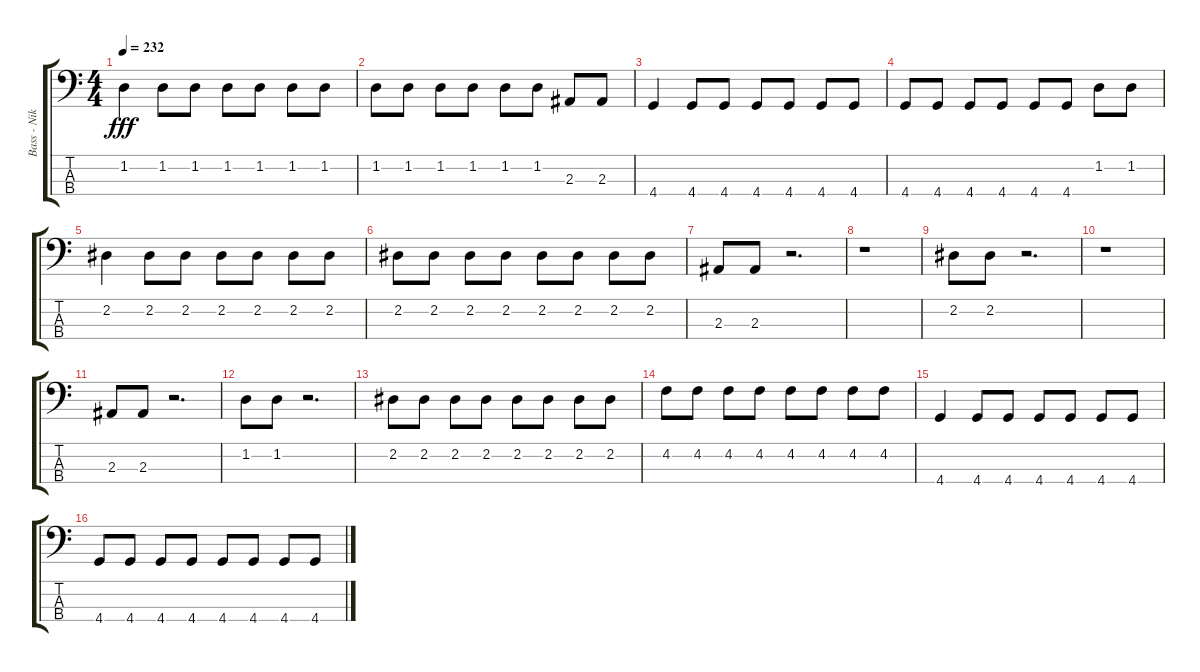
\track ("Bass - Nikola" "Bass - Nik") {instrument electricbassfinger}
\staff {score tabs}
\tuning (Gb2 Db2 Ab1 Eb1) {hide}
\ts (4 4)
\tempo 232
\clef f4
\ks c
1.2.4{dy fff} 1.2.8 1.2.8 1.2.8 1.2.8 1.2.8 1.2.8 |
1.2.8 1.2.8 1.2.8 1.2.8 1.2.8 1.2.8 2.3.8 2.3.8 |
4.4.4 4.4.8 4.4.8 4.4.8 4.4.8 4.4.8 4.4.8 |
4.4.8 4.4.8 4.4.8 4.4.8 4.4.8 4.4.8 1.2.8 1.2.8 |
2.2.4 2.2.8 2.2.8 2.2.8 2.2.8 2.2.8 2.2.8 |
2.2.8 2.2.8 2.2.8 2.2.8 2.2.8 2.2.8 2.2.8 2.2.8 |
2.3.8 2.3.8 r.2{d} |
r.1 |
2.2.8 2.2.8 r.2{d} |
r.1 |
2.3.8 2.3.8 r.2{d} |
1.2.8 1.2.8 r.2{d} |
2.2.8 2.2.8 2.2.8 2.2.8 2.2.8 2.2.8 2.2.8 2.2.8 |
4.2.8 4.2.8 4.2.8 4.2.8 4.2.8 4.2.8 4.2.8 4.2.8 |
4.4.4 4.4.8 4.4.8 4.4.8 4.4.8 4.4.8 4.4.8 |
4.4.8 4.4.8 4.4.8 4.4.8 4.4.8 4.4.8 4.4.8 4.4.8
